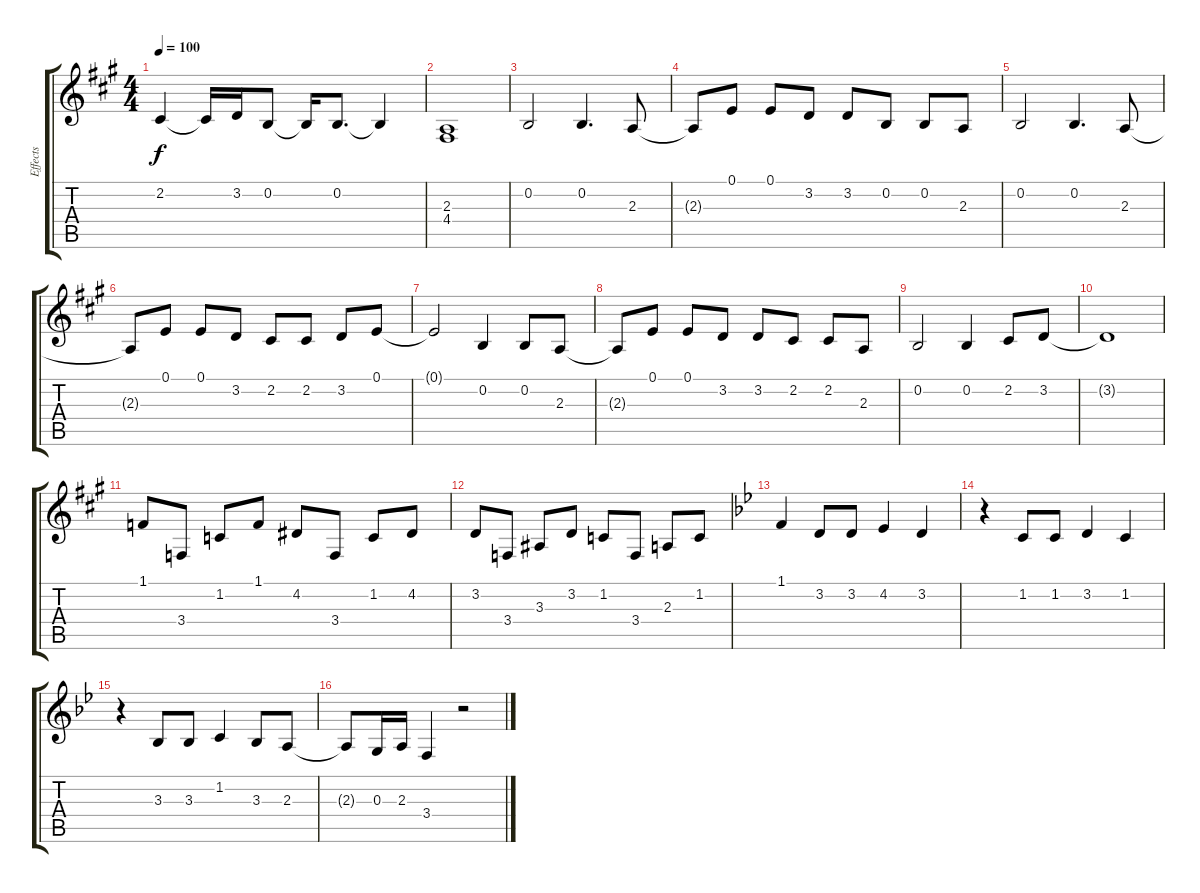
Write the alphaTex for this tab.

\track ("Effects" "Effects") {instrument reversecymbal}
\staff {score tabs}
\tuning (E4 B3 G3 D3 A2 E2) {hide}
\ts (4 4)
\tempo 100
\clef g2
\ks a
2.2.4{dy f} 2.2{t}.16 3.2.16 0.2.8 0.2{t}.16 0.2.8{d} 0.2{t}.4 |
(2.3 4.4).1 |
0.2.2 0.2.4{d} 2.3.8 |
2.3{t}.8 0.1.8 0.1.8 3.2.8 3.2.8 0.2.8 0.2.8 2.3.8 |
0.2.2 0.2.4{d} 2.3.8 |
2.3{t}.8 0.1.8 0.1.8 3.2.8 2.2.8 2.2.8 3.2.8 0.1.8 |
0.1{t}.2 0.2.4 0.2.8 2.3.8 |
2.3{t}.8 0.1.8 0.1.8 3.2.8 3.2.8 2.2.8 2.2.8 2.3.8 |
0.2.2 0.2.4 2.2.8 3.2.8 |
3.2{t}.1 |
1.1.8 3.4.8 1.2.8 1.1.8 4.2.8 3.4.8 1.2.8 4.2.8 |
3.2.8 3.4.8 3.3.8 3.2.8 1.2.8 3.4.8 2.3.8 1.2.8 |
\ks bb
1.1.4 3.2.8 3.2.8 4.2.4 3.2.4 |
r.4 1.2.8 1.2.8 3.2.4 1.2.4 |
r.4 3.3.8 3.3.8 1.2.4 3.3.8 2.3.8 |
2.3{t}.8 0.3.16 2.3.16 3.4.4 r.2
